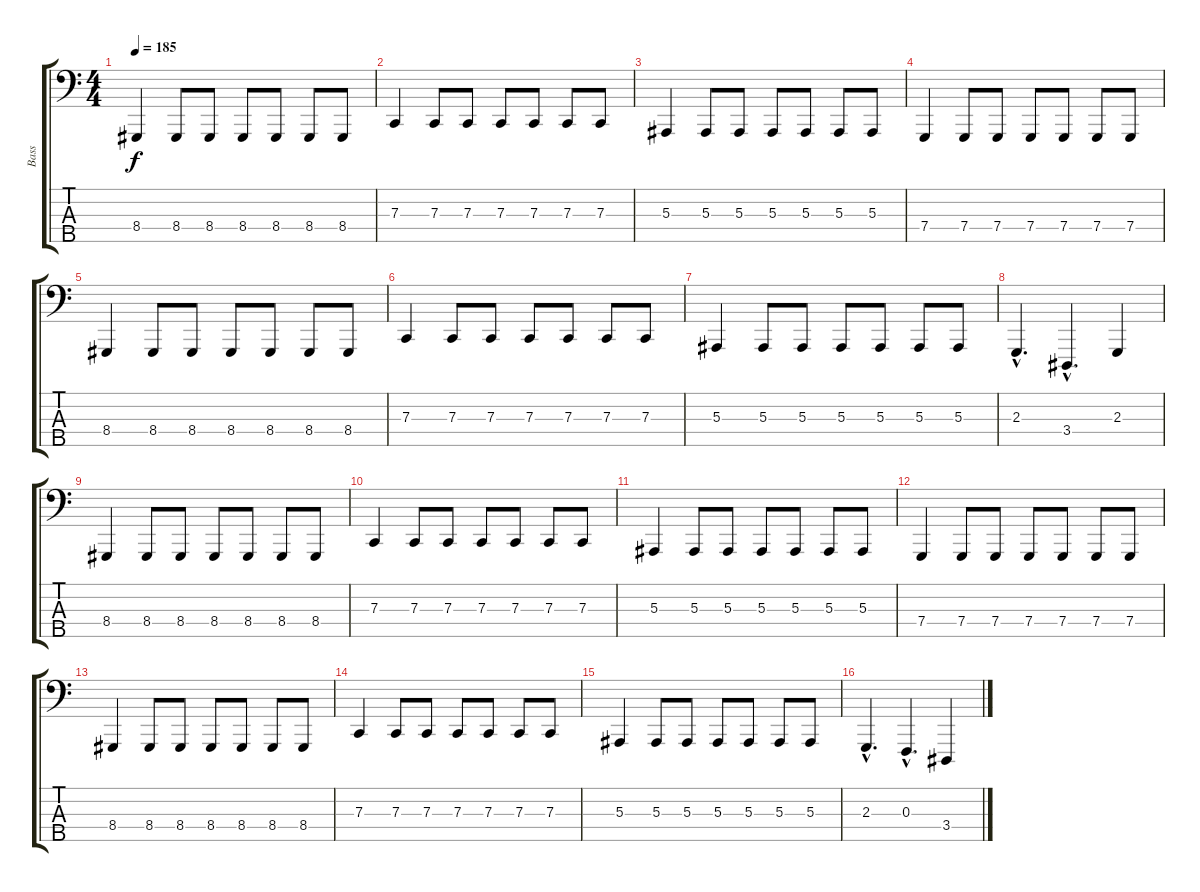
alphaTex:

\track ("Bass" "Bass") {instrument lead8bassandlead}
\staff {score tabs}
\tuning (Eb2 Bb1 F1 C1 G0) {hide}
\ts (4 4)
\tempo 185
\clef f4
\ks c
8.4.4{dy f} 8.4.8 8.4.8 8.4.8 8.4.8 8.4.8 8.4.8 |
7.3.4 7.3.8 7.3.8 7.3.8 7.3.8 7.3.8 7.3.8 |
5.3.4 5.3.8 5.3.8 5.3.8 5.3.8 5.3.8 5.3.8 |
7.4.4 7.4.8 7.4.8 7.4.8 7.4.8 7.4.8 7.4.8 |
8.4.4 8.4.8 8.4.8 8.4.8 8.4.8 8.4.8 8.4.8 |
7.3.4 7.3.8 7.3.8 7.3.8 7.3.8 7.3.8 7.3.8 |
5.3.4 5.3.8 5.3.8 5.3.8 5.3.8 5.3.8 5.3.8 |
2.3{hac}.4{d} 3.4{hac}.4{d} 2.3.4 |
8.4.4 8.4.8 8.4.8 8.4.8 8.4.8 8.4.8 8.4.8 |
7.3.4 7.3.8 7.3.8 7.3.8 7.3.8 7.3.8 7.3.8 |
5.3.4 5.3.8 5.3.8 5.3.8 5.3.8 5.3.8 5.3.8 |
7.4.4 7.4.8 7.4.8 7.4.8 7.4.8 7.4.8 7.4.8 |
8.4.4 8.4.8 8.4.8 8.4.8 8.4.8 8.4.8 8.4.8 |
7.3.4 7.3.8 7.3.8 7.3.8 7.3.8 7.3.8 7.3.8 |
5.3.4 5.3.8 5.3.8 5.3.8 5.3.8 5.3.8 5.3.8 |
2.3{hac}.4{d} 0.3{hac}.4{d} 3.4.4
